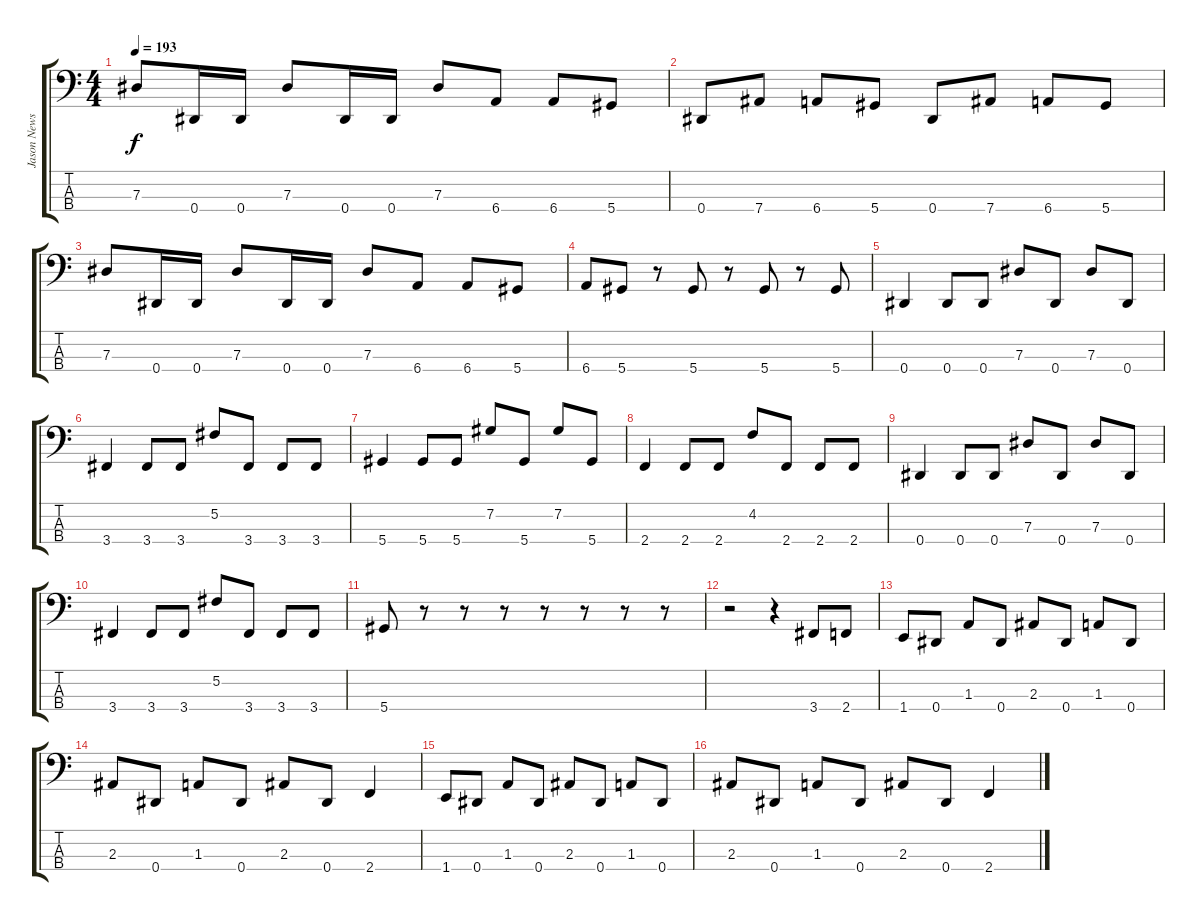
\track ("Jason Newsted" "Jason News") {instrument electricbasspick}
\staff {score tabs}
\tuning (Gb2 Db2 Ab1 Eb1) {hide}
\ts (4 4)
\tempo 193
\clef f4
\ks c
7.3.8{dy f} 0.4.16 0.4.16 7.3.8 0.4.16 0.4.16 7.3.8 6.4.8 6.4.8 5.4.8 |
0.4.8 7.4.8 6.4.8 5.4.8 0.4.8 7.4.8 6.4.8 5.4.8 |
7.3.8 0.4.16 0.4.16 7.3.8 0.4.16 0.4.16 7.3.8 6.4.8 6.4.8 5.4.8 |
6.4.8 5.4.8 r.8 5.4.8 r.8 5.4.8 r.8 5.4.8 |
0.4.4 0.4.8 0.4.8 7.3.8 0.4.8 7.3.8 0.4.8 |
3.4.4 3.4.8 3.4.8 5.2.8 3.4.8 3.4.8 3.4.8 |
5.4.4 5.4.8 5.4.8 7.2.8 5.4.8 7.2.8 5.4.8 |
2.4.4 2.4.8 2.4.8 4.2.8 2.4.8 2.4.8 2.4.8 |
0.4.4 0.4.8 0.4.8 7.3.8 0.4.8 7.3.8 0.4.8 |
3.4.4 3.4.8 3.4.8 5.2.8 3.4.8 3.4.8 3.4.8 |
5.4.8 r.8 r.8 r.8 r.8 r.8 r.8 r.8 |
r.2 r.4 3.4.8 2.4.8 |
1.4.8 0.4.8 1.3.8 0.4.8 2.3.8 0.4.8 1.3.8 0.4.8 |
2.3.8 0.4.8 1.3.8 0.4.8 2.3.8 0.4.8 2.4.4 |
1.4.8 0.4.8 1.3.8 0.4.8 2.3.8 0.4.8 1.3.8 0.4.8 |
2.3.8 0.4.8 1.3.8 0.4.8 2.3.8 0.4.8 2.4.4
